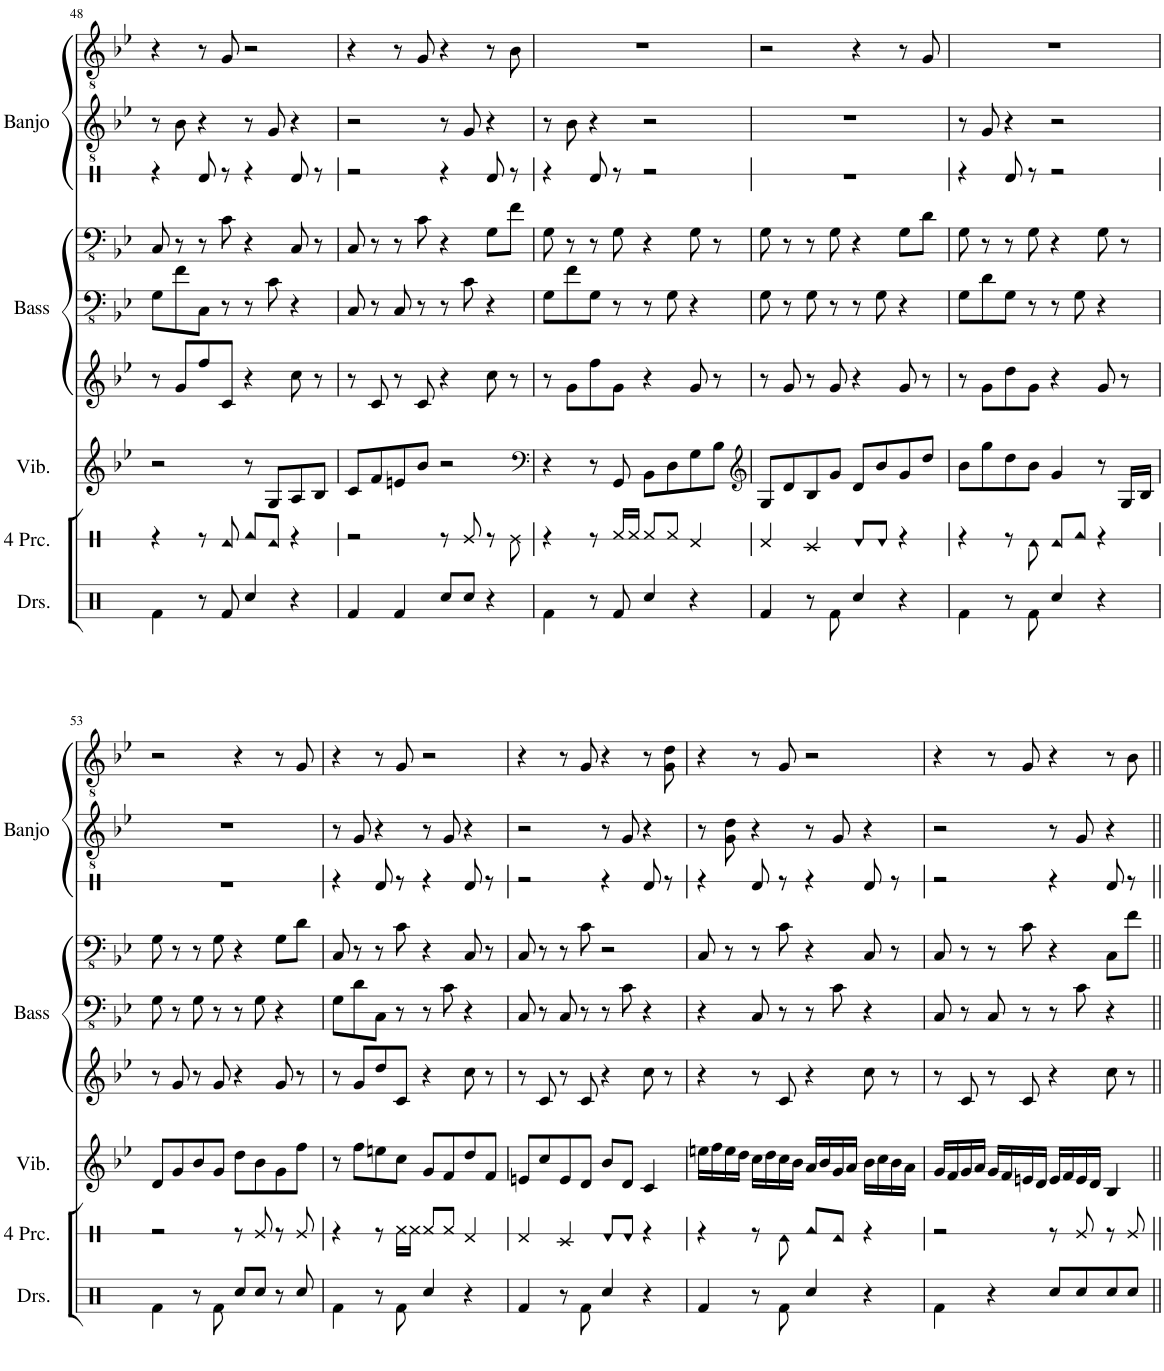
**kern	**kern	**kern	**kern	**kern	**kern	**kern
*part7	*part6	*part5	*part4	*part3	*part2	*part1
*staff7	*staff6	*staff5	*staff4	*staff3	*staff2	*staff1
*I"Vib MIDI	*I"Vibraphone	*I"Pitched Bongos	*I"Guitar 2	*I"Guitar 1	*I"Banjo 2	*I"Banjo 1
*I'V. MIDI	*I'Vib.	*	*	*	*I'Banjo	*
!!LO:PB:g=z
*clefG2	*clefG2	*clefG2	*clefFv4	*clefFv4	*clefGv2	*clefGv2
*k[b-e-]	*k[b-e-]	*k[b-e-]	*k[b-e-]	*k[b-e-]	*k[b-e-]	*k[b-e-]
*M4/4	*M4/4	*M4/4	*M4/4	*M4/4	*M4/4	*M4/4
=48	=48	=48	=48	=48	=48	=48
2r	2r	8r	8GG\L	8CC/	8r	4r
.	.	8g/L	8F\	8r	8B-\	.
.	.	8ff/	8CC\J	8r	4r	8r
.	.	8c/J	8r	8C\	.	8G/
8r	8r	4r	8r	4r	8r	2r
8G	8G/L	.	8C\	.	8G/	.
8A/L	8A/	8cc\	4r	8CC/	4r	.
8B-/J	8B-/J	8r	.	8r	.	.
=49	=49	=49	=49	=49	=49	=49
8c/L	8c/L	8r	8CC/	8CC/	2r	4r
8f/J	8f/	8c/	8r	8r	.	.
8en	8en/	8r	8CC/	8r	.	8r
4b-	8b-/J	8c/	8r	8C\	.	8G/
.	2r	4r	8r	4r	8r	4r
8r	.	.	8C\	.	8G/	.
4r	.	8cc\	4r	8GG\L	4r	8r
.	.	8r	.	8F\J	.	8B-\
=50	=50	=50	=50	=50	=50	=50
*clefF4	*clefF4	*	*	*	*	*
4r	4r	8r	8GG\L	8GG\	8r	1r
.	.	8g\L	8F\	8r	8B-\	.
8r	8r	8ff\	8GG\J	8r	4r	.
8GG	8GG/	8g\J	8r	8GG\	.	.
8BB-/L	8BB-\L	4r	8r	4r	2r	.
8D/J	8D\	.	8GG\	.	.	.
8G\L	8G\	8g/	4r	8GG\	.	.
8B-\J	8B-\J	8r	.	8r	.	.
=51	=51	=51	=51	=51	=51	=51
*clefG2	*clefG2	*	*	*	*	*
8G/L	8G/L	8r	8GG\	8GG\	1r	2r
8d/J	8d/	8g/	8r	8r	.	.
8B-/L	8B-/	8r	8GG\	8r	.	.
8g/J	8g/J	8g/	8r	8GG\	.	.
8d/L	8d/L	4r	8r	4r	.	4r
8b-/J	8b-/	.	8GG\	.	.	.
8g\L	8g/	8g/	4r	8GG\L	.	8r
8dd\J	8dd/J	8r	.	8D\J	.	8G/
=52	=52	=52	=52	=52	=52	=52
8b-\L	8b-\L	8r	8GG\L	8GG\	8r	1r
8gg\J	8gg\	8g\L	8D\	8r	8G/	.
8dd\L	8dd\	8dd\	8GG\J	8r	4r	.
8b-\J	8b-\J	8g\J	8r	8GG\	.	.
4g	4g/	4r	8r	4r	2r	.
.	.	.	8GG\	.	.	.
8r	8r	8g/	4r	8GG\	.	.
16G/LL	16G/LL	8r	.	8r	.	.
16B-/JJ	16B-/JJ	.	.	.	.	.
!!LO:LB:g=z
=53	=53	=53	=53	=53	=53	=53
8d/L	8d/L	8r	8GG\	8GG\	1r	2r
8g/J	8g/	8g/	8r	8r	.	.
8b-/L	8b-/	8r	8GG\	8r	.	.
8g/J	8g/J	8g/	8r	8GG\	.	.
8dd\L	8dd\L	4r	8r	4r	.	4r
8b-\J	8b-\	.	8GG\	.	.	.
8g\L	8g\	8g/	4r	8GG\L	.	8r
[8ff\J	8ff\J	8r	.	8D\J	.	8G/
=54	=54	=54	=54	=54	=54	=54
8ff\L]	8r	8r	8GG\L	8CC/	8r	4r
8ff\J	8ff\L	8g/L	8D\	8r	8G/	.
8een\L	8een\	8dd/	8CC\J	8r	4r	8r
8cc\J	8cc\J	8c/J	8r	8C\	.	8G/
8g/L	8g/L	4r	8r	4r	8r	2r
8f/J	8f/	.	8C\	.	8G/	.
8dd/L	8dd/	8cc\	4r	8CC/	4r	.
8f/J	8f/J	8r	.	8r	.	.
=55	=55	=55	=55	=55	=55	=55
8en/L	8en/L	8r	8CC/	8CC/	2r	4r
8cc/J	8cc/	8c/	8r	8r	.	.
8e/L	8e/	8r	8CC/	8r	.	8r
8d/J	8d/J	8c/	8r	8C\	.	8G/
8b-/L	8b-/L	4r	8r	2r	8r	4r
8d/J	8d/J	.	8C\	.	8G/	.
4c	4c/	8cc\	4r	.	4r	8r
.	.	8r	.	.	.	8G\ 8d\
=56	=56	=56	=56	=56	=56	=56
16een\LL	16een\LL	4r	4r	8CC/	8r	4r
16ff\J	16ff\	.	.	.	.	.
16ee\L	16ee\	.	.	8r	8G\ 8d\	.
16dd\JJ	16dd\JJ	.	.	.	.	.
16cc\LL	16cc\LL	8r	8CC/	8r	4r	8r
16dd\J	16dd\	.	.	.	.	.
16cc\L	16cc\	8c/	8r	8C\	.	8G/
16b-\JJ	16b-\JJ	.	.	.	.	.
16a/LL	16a/LL	4r	8r	4r	8r	2r
16b-/J	16b-/	.	.	.	.	.
16g/L	16g/	.	8C\	.	8G/	.
16a/JJ	16a/JJ	.	.	.	.	.
16b-/LL	16b-\LL	8cc\	4r	8CC/	4r	.
16cc/J	16cc\	.	.	.	.	.
16b-/L	16b-\	8r	.	8r	.	.
16a/JJ	16a\JJ	.	.	.	.	.
=57	=57	=57	=57	=57	=57	=57
16g/LL	16g/LL	8r	8CC/	8CC/	2r	4r
16f/J	16f/	.	.	.	.	.
16g/L	16g/	8c/	8r	8r	.	.
16a/JJ	16a/JJ	.	.	.	.	.
16g/LL	16g/LL	8r	8CC/	8r	.	8r
16f/J	16f/	.	.	.	.	.
16en/L	16en/	8c/	8r	8C\	.	8G/
16d/JJ	16d/JJ	.	.	.	.	.
16e/LL	16e/LL	4r	8r	4r	8r	4r
16f/J	16f/	.	.	.	.	.
16e/L	16e/	.	8C\	.	8G/	.
16d/JJ	16d/JJ	.	.	.	.	.
4B-	4B-/	8cc\	4r	8CC\L	4r	8r
.	.	8r	.	8F\J	.	8B-\
=||	=||	=||	=||	=||	=||	=||
*-	*-	*-	*-	*-	*-	*-
